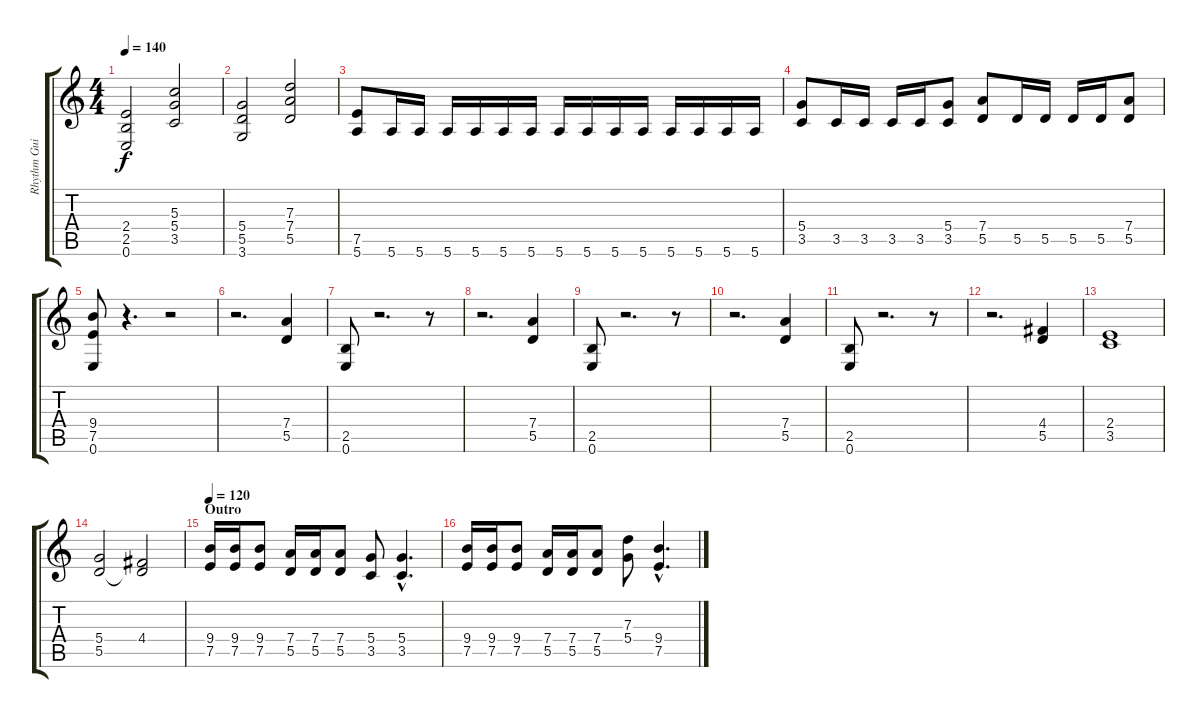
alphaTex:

\track ("Rhythm Guitar 2" "Rhythm Gui") {instrument distortionguitar}
\staff {score tabs}
\tuning (E4 B3 G3 D3 A2 E2) {hide}
\ts (4 4)
\tempo 140
\clef g2
\ks c
(2.4 2.5 0.6).2{dy f} (5.3 5.4 3.5).2 |
(5.4 5.5 3.6).2 (7.3 7.4 5.5).2 |
(7.5 5.6).8 5.6.16 5.6.16 5.6.16 5.6.16 5.6.16 5.6.16 5.6.16 5.6.16 5.6.16 5.6.16 5.6.16 5.6.16 5.6.16 5.6.16 |
(5.4 3.5).8 3.5.16 3.5.16 3.5.16 3.5.16 (5.4 3.5).8 (7.4 5.5).8 5.5.16 5.5.16 5.5.16 5.5.16 (7.4 5.5).8 |
(9.4 7.5 0.6).8 r.4{d} r.2 |
r.2{d} (7.4 5.5).4 |
(2.5 0.6).8 r.2{d} r.8 |
r.2{d} (7.4 5.5).4 |
(2.5 0.6).8 r.2{d} r.8 |
r.2{d} (7.4 5.5).4 |
(2.5 0.6).8 r.2{d} r.8 |
r.2{d} (4.4 5.5).4 |
(2.4 3.5).1 |
(5.4 5.5).2 (4.4 5.5{t}).2 |
\section ("" "Outro")
\tempo 120
(9.4 7.5).16 (9.4 7.5).16 (9.4 7.5).8 (7.4 5.5).16 (7.4 5.5).16 (7.4 5.5).8 (5.4 3.5).8 (5.4{hac} 3.5{hac}).4{d} |
(9.4 7.5).16 (9.4 7.5).16 (9.4 7.5).8 (7.4 5.5).16 (7.4 5.5).16 (7.4 5.5).8 (7.3 5.4).8 (9.4{hac} 7.5{hac}).4{d}
